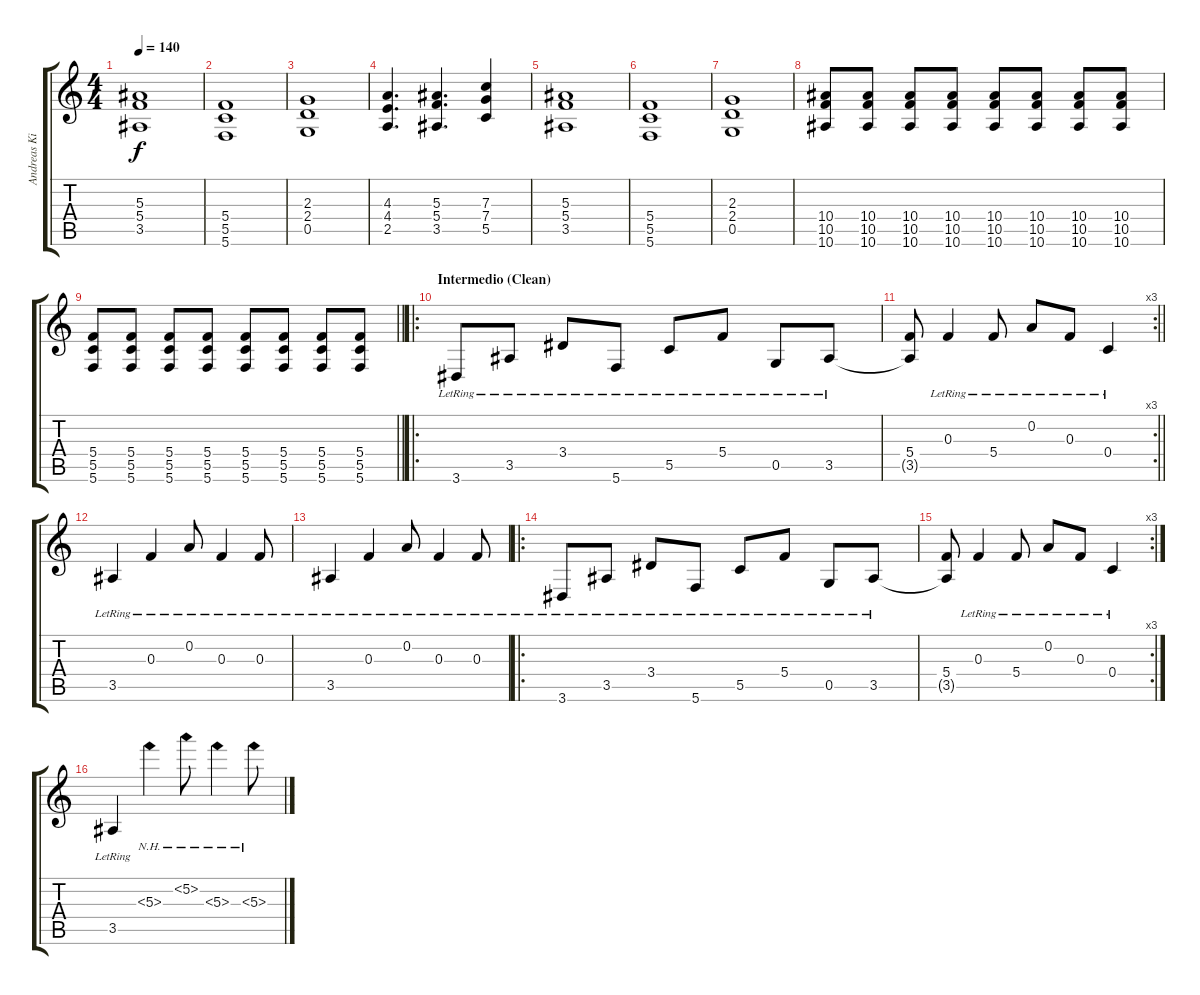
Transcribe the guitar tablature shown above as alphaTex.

\track ("Andreas Kisser \"Sepulculo\"" "Andreas Ki") {instrument distortionguitar}
\staff {score tabs}
\tuning (D4 A3 F3 C3 G2 C2) {hide}
\ts (4 4)
\tempo 140
\clef g2
\ks c
(5.3 5.4 3.5).1{dy f} |
(5.4 5.5 5.6).1 |
(2.3 2.4 0.5).1 |
(4.3 4.4 2.5).4{d} (5.3 5.4 3.5).4{d} (7.3 7.4 5.5).4 |
(5.3 5.4 3.5).1 |
(5.4 5.5 5.6).1 |
(2.3 2.4 0.5).1 |
(10.4 10.5 10.6).8 (10.4 10.5 10.6).8 (10.4 10.5 10.6).8 (10.4 10.5 10.6).8 (10.4 10.5 10.6).8 (10.4 10.5 10.6).8 (10.4 10.5 10.6).8 (10.4 10.5 10.6).8 |
\barLineRight lightlight
(5.4 5.5 5.6).8 (5.4 5.5 5.6).8 (5.4 5.5 5.6).8 (5.4 5.5 5.6).8 (5.4 5.5 5.6).8 (5.4 5.5 5.6).8 (5.4 5.5 5.6).8 (5.4 5.5 5.6).8 |
\ro
\section ("" "Intermedio (Clean)")
3.6{lr}.8{instrument acousticguitarsteel} 3.5{lr}.8 3.4{lr}.8 5.6{lr}.8 5.5{lr}.8 5.4{lr}.8 0.5{lr}.8 3.5{lr}.8 |
\rc 3
\barLineRight lightlight
(5.4 3.5{t}).8 0.3{lr}.4 5.4{lr}.8 0.2{lr}.8 0.3{lr}.8 0.4{lr}.4 |
3.5{lr}.4 0.3{lr}.4 0.2{lr}.8 0.3{lr}.4 0.3{lr}.8 |
3.5{lr}.4 0.3{lr}.4 0.2{lr}.8 0.3{lr}.4 0.3{lr}.8 |
\ro
3.6{lr}.8 3.5{lr}.8 3.4{lr}.8 5.6{lr}.8 5.5{lr}.8 5.4{lr}.8 0.5{lr}.8 3.5{lr}.8 |
\rc 3
(5.4 3.5{t}).8 0.3{lr}.4 5.4{lr}.8 0.2{lr}.8 0.3{lr}.8 0.4{lr}.4 |
3.5{lr}.4 5.3{nh}.4 5.2{nh}.8 5.3{nh}.4 5.3{nh}.8
